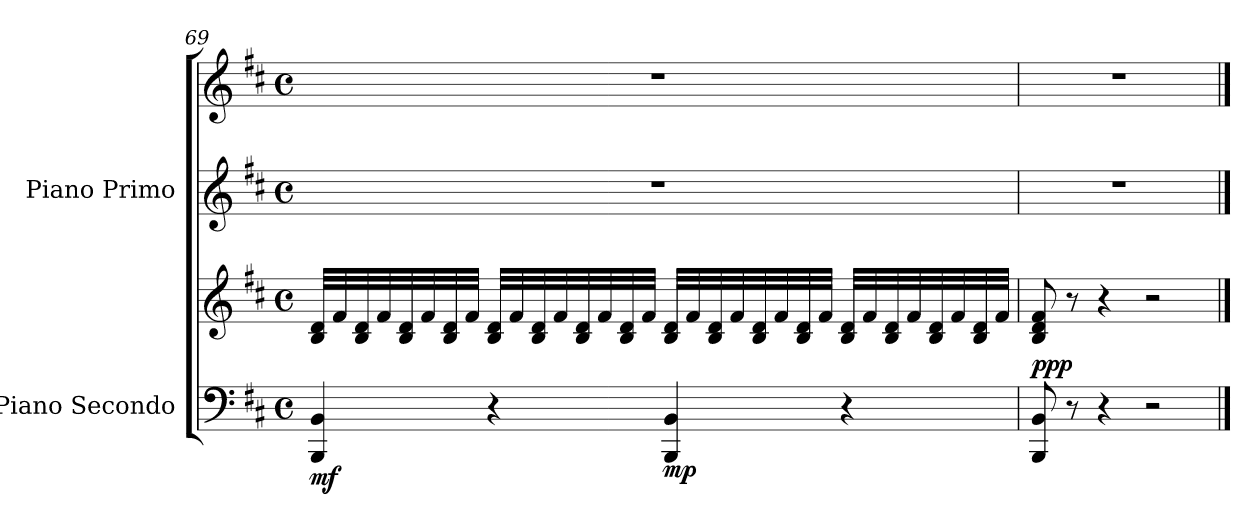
**kern	**kern	**dynam	**kern	**kern
*part2	*part2	*part2	*part1	*part1
*staff4	*staff3	*staff3/4	*staff2	*staff1
*I"Piano Secondo	*	*	*I"Piano Primo	*
*I'Pno. S.	*	*	*I'Pno. P.	*
!!LO:LB:g=z
*clefF4	*clefG2	*	*clefG2	*clefG2
*k[f#c#]	*k[f#c#]	*	*k[f#c#]	*k[f#c#]
*M4/4	*M4/4	*	*M4/4	*M4/4
*met(c)	*met(c)	*	*met(c)	*met(c)
=69	=69	=69	=69	=69
!	!	!LO:DY:b=2	!	!
4BBB/ 4BB/	32B/ 32d/LLL	mf	1r	1r
.	32f#/	.	.	.
.	32B/ 32d/	.	.	.
.	32f#/	.	.	.
.	32B/ 32d/	.	.	.
.	32f#/	.	.	.
.	32B/ 32d/	.	.	.
.	32f#/JJJ	.	.	.
4r	32B/ 32d/LLL	.	.	.
.	32f#/	.	.	.
.	32B/ 32d/	.	.	.
.	32f#/	.	.	.
.	32B/ 32d/	.	.	.
.	32f#/	.	.	.
.	32B/ 32d/	.	.	.
.	32f#/JJJ	.	.	.
!	!	!LO:DY:b=2	!	!
4BBB/ 4BB/	32B/ 32d/LLL	mp	.	.
.	32f#/	.	.	.
.	32B/ 32d/	.	.	.
.	32f#/	.	.	.
.	32B/ 32d/	.	.	.
.	32f#/	.	.	.
.	32B/ 32d/	.	.	.
.	32f#/JJJ	.	.	.
4r	32B/ 32d/LLL	.	.	.
.	32f#/	.	.	.
.	32B/ 32d/	.	.	.
.	32f#/	.	.	.
.	32B/ 32d/	.	.	.
.	32f#/	.	.	.
.	32B/ 32d/	.	.	.
.	32f#/JJJ	.	.	.
=70	=70	=70	=70	=70
!	!	!LO:DY:a=2	!	!
!	!	!LO:DY:n=1:b	!	!
8BBB/ 8BB/	8B/ 8d/ 8f#/	p pp	1r	1r
8r	8r	.	.	.
4r	4r	.	.	.
2r	2r	.	.	.
==	==	==	==	==
*-	*-	*-	*-	*-
